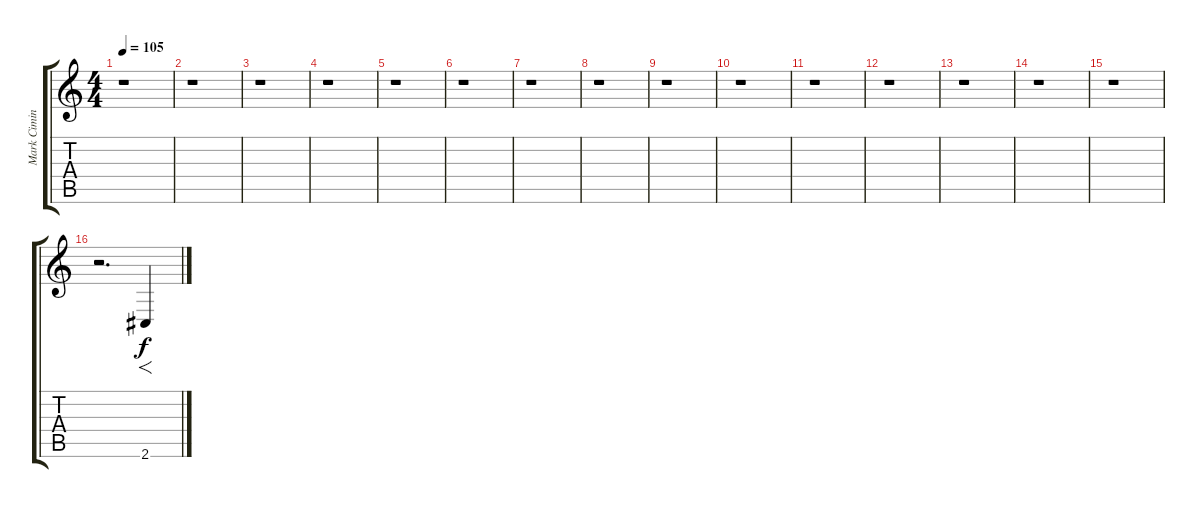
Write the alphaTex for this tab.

\track ("Mark Cimino" "Mark Cimin") {instrument distortionguitar}
\staff {score tabs}
\tuning (Eb4 B3 Gb3 B2 Gb2 B1) {hide}
\ts (4 4)
\tempo 105
\clef g2
\ks c
r.1{dy f instrument distortionguitar} |
r.1 |
r.1 |
r.1 |
r.1 |
r.1 |
r.1 |
r.1 |
r.1 |
r.1 |
r.1 |
r.1 |
r.1 |
r.1 |
r.1 |
r.2{d} 2.6.4{f}
